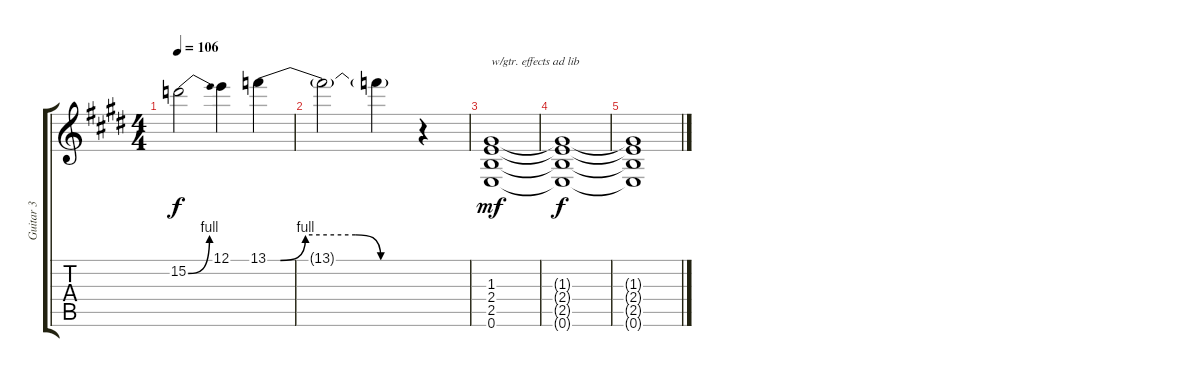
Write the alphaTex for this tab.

\track ("Guitar 3" "Guitar 3") {instrument distortionguitar}
\staff {score tabs}
\tuning (E4 B3 G3 D3 A2 E2) {hide}
\ts (4 4)
\tempo 106
\clef g2
\ks e
15.2{be (bend 0 0 60 4)}.2{dy f} 12.1.4 13.1{be (custom 0 0 5 0 15 4 35 4 45 0 60 0)}.4 |
13.1{t}.2 13.1{t}.4 r.4 |
(1.3 2.4 2.5 0.6).1{txt "w/gtr. effects ad lib" dy mf} |
(1.3{t} 2.4{t} 2.5{t} 0.6{t}).1{dy f} |
(1.3{t} 2.4{t} 2.5{t} 0.6{t}).1
